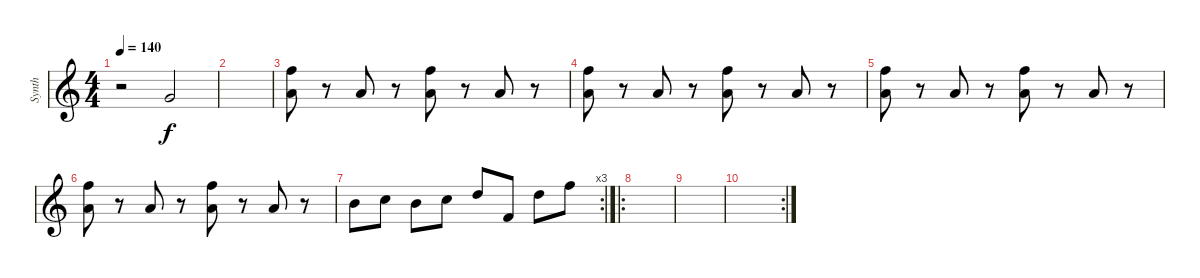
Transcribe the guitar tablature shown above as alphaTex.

\track ("Synth" "Synth") {instrument stringensemble2}
\staff {score}
\tuning (E4 B3 G3 D3 A2 E2) {hide}
\ts (4 4)
\tempo 140
\clef g2
\ks c
r.2{dy f} 12.3.2 |
|
(13.1 14.3).8 r.8 14.3.8 r.8 (13.1 14.3).8 r.8 14.3.8 r.8 |
(13.1 14.3).8 r.8 14.3.8 r.8 (13.1 14.3).8 r.8 14.3.8 r.8 |
(13.1 14.3).8 r.8 14.3.8 r.8 (13.1 14.3).8 r.8 14.3.8 r.8 |
(13.1 14.3).8 r.8 14.3.8 r.8 (13.1 14.3).8 r.8 14.3.8 r.8 |
\rc 3
12.2.8 13.2.8 12.2.8 13.2.8 10.1.8 10.3.8 10.1.8 13.1.8 |
\ro
|
|
\rc 2
